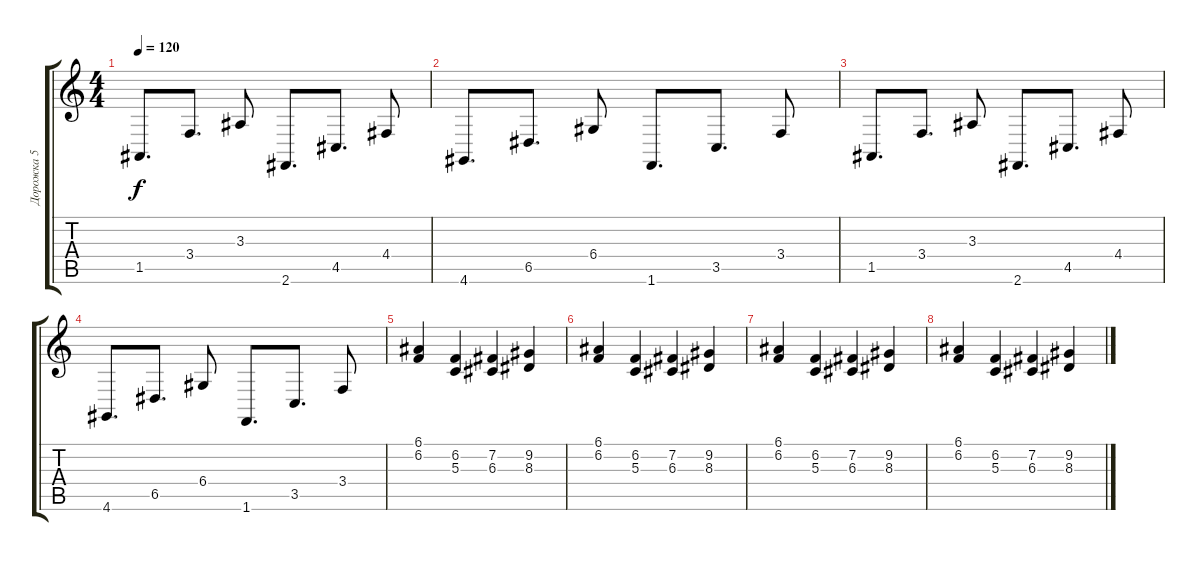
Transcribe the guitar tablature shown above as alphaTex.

\track ("Дорожка 5" "Дорожка 5") {instrument stringensemble1}
\staff {score tabs}
\tuning (E4 B3 G3 D3 A2 E2) {hide}
\ts (4 4)
\tempo 120
\clef g2
\ks c
1.5.8{d dy f} 3.4.8{d} 3.3.8 2.6.8{d} 4.5.8{d} 4.4.8 |
4.6.8{d} 6.5.8{d} 6.4.8 1.6.8{d} 3.5.8{d} 3.4.8 |
1.5.8{d} 3.4.8{d} 3.3.8 2.6.8{d} 4.5.8{d} 4.4.8 |
4.6.8{d} 6.5.8{d} 6.4.8 1.6.8{d} 3.5.8{d} 3.4.8 |
(6.1 6.2).4 (6.2 5.3).4 (7.2 6.3).4 (9.2 8.3).4 |
(6.1 6.2).4 (6.2 5.3).4 (7.2 6.3).4 (9.2 8.3).4 |
(6.1 6.2).4 (6.2 5.3).4 (7.2 6.3).4 (9.2 8.3).4 |
(6.1 6.2).4 (6.2 5.3).4 (7.2 6.3).4 (9.2 8.3).4
